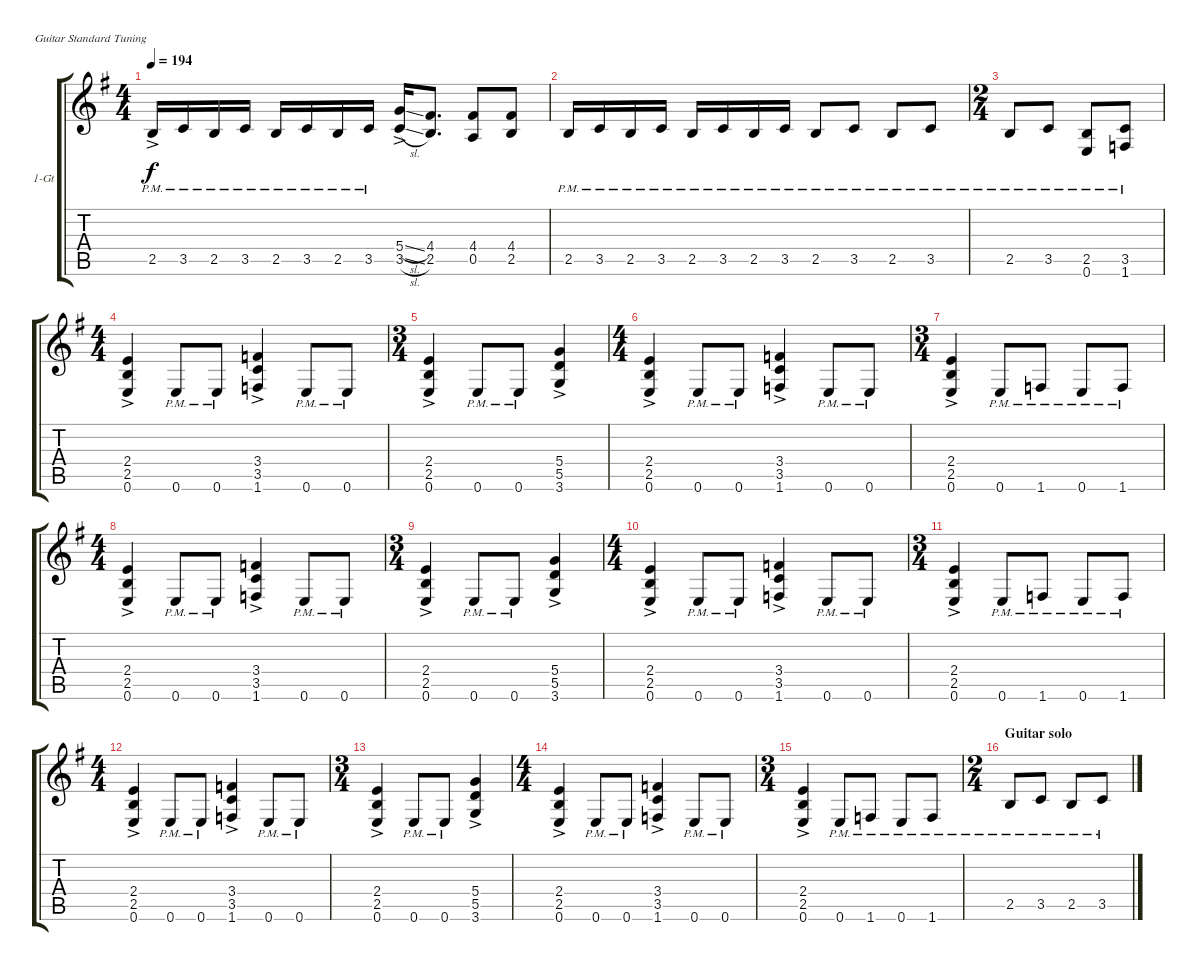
\bracketExtendMode groupsimilarinstruments
\firstSystemTrackNameOrientation horizontal
\otherSystemsTrackNameOrientation horizontal
\track ("1-Gt" "1-Gt") {instrument distortionguitar}
\staff {score tabs}
\tuning (E4 B3 G3 D3 A2 E2)
\ts (4 4)
\tempo 194
\clef g2
\scale
1.05549
\ks g
2.5{ac pm}.16{dy f} 3.5{pm}.16 2.5{pm}.16 3.5{pm}.16 2.5{pm}.16 3.5{pm}.16 2.5{pm}.16 3.5{pm}.16 (5.4{sl ac} 3.5{sl}).16 (4.4 2.5).8{d} (4.4 0.5).8 (4.4 2.5).8 |
\scale
0.944515 2.5{pm}.16 3.5{pm}.16 2.5{pm}.16 3.5{pm}.16 2.5{pm}.16 3.5{pm}.16 2.5{pm}.16 3.5{pm}.16 2.5{pm}.8 3.5{pm}.8 2.5{pm}.8 3.5{pm}.8 |
\ts (2 4)
\scale
1.08575 2.5{pm}.8 3.5{pm}.8 (2.5{pm} 0.6{pm}).8 (3.5{pm} 1.6{pm}).8 |
\ts (4 4)
\scale
0.91425 (2.4{ac} 2.5{ac} 0.6{ac}).4 0.6{pm}.8 0.6{pm}.8 (3.4{ac} 3.5{ac} 1.6{ac}).4 0.6{pm}.8 0.6{pm}.8 |
\ts (3 4)
\scale
1.08575 (2.4{ac} 2.5{ac} 0.6{ac}).4 0.6{pm}.8 0.6{pm}.8 (5.4{ac} 5.5{ac} 3.6{ac}).4 |
\ts (4 4)
\scale
0.91425 (2.4{ac} 2.5{ac} 0.6{ac}).4 0.6{pm}.8 0.6{pm}.8 (3.4{ac} 3.5{ac} 1.6{ac}).4 0.6{pm}.8 0.6{pm}.8 |
\ts (3 4)
\scale
1.08575 (2.4{ac} 2.5{ac} 0.6{ac}).4 0.6{pm}.8 1.6{pm}.8 0.6{pm}.8 1.6{pm}.8 |
\ts (4 4)
\scale
0.91425 (2.4{ac} 2.5{ac} 0.6{ac}).4 0.6{pm}.8 0.6{pm}.8 (3.4{ac} 3.5{ac} 1.6{ac}).4 0.6{pm}.8 0.6{pm}.8 |
\ts (3 4)
\scale
1.08575 (2.4{ac} 2.5{ac} 0.6{ac}).4 0.6{pm}.8 0.6{pm}.8 (5.4{ac} 5.5{ac} 3.6{ac}).4 |
\ts (4 4)
\scale
0.91425 (2.4{ac} 2.5{ac} 0.6{ac}).4 0.6{pm}.8 0.6{pm}.8 (3.4{ac} 3.5{ac} 1.6{ac}).4 0.6{pm}.8 0.6{pm}.8 |
\ts (3 4)
\scale
1.08575 (2.4{ac} 2.5{ac} 0.6{ac}).4 0.6{pm}.8 1.6{pm}.8 0.6{pm}.8 1.6{pm}.8 |
\ts (4 4)
\scale
0.91425 (2.4{ac} 2.5{ac} 0.6{ac}).4 0.6{pm}.8 0.6{pm}.8 (3.4{ac} 3.5{ac} 1.6{ac}).4 0.6{pm}.8 0.6{pm}.8 |
\ts (3 4)
\scale
1.08575 (2.4{ac} 2.5{ac} 0.6{ac}).4 0.6{pm}.8 0.6{pm}.8 (5.4{ac} 5.5{ac} 3.6{ac}).4 |
\ts (4 4)
\scale
0.91425 (2.4{ac} 2.5{ac} 0.6{ac}).4 0.6{pm}.8 0.6{pm}.8 (3.4{ac} 3.5{ac} 1.6{ac}).4 0.6{pm}.8 0.6{pm}.8 |
\ts (3 4)
\scale
1.08575 (2.4{ac} 2.5{ac} 0.6{ac}).4 0.6{pm}.8 1.6{pm}.8 0.6{pm}.8 1.6{pm}.8 |
\ts (2 4)
\section ("" "Guitar solo")
\scale
0.91425 2.5{pm}.8 3.5{pm}.8 2.5{pm}.8 3.5{pm}.8
